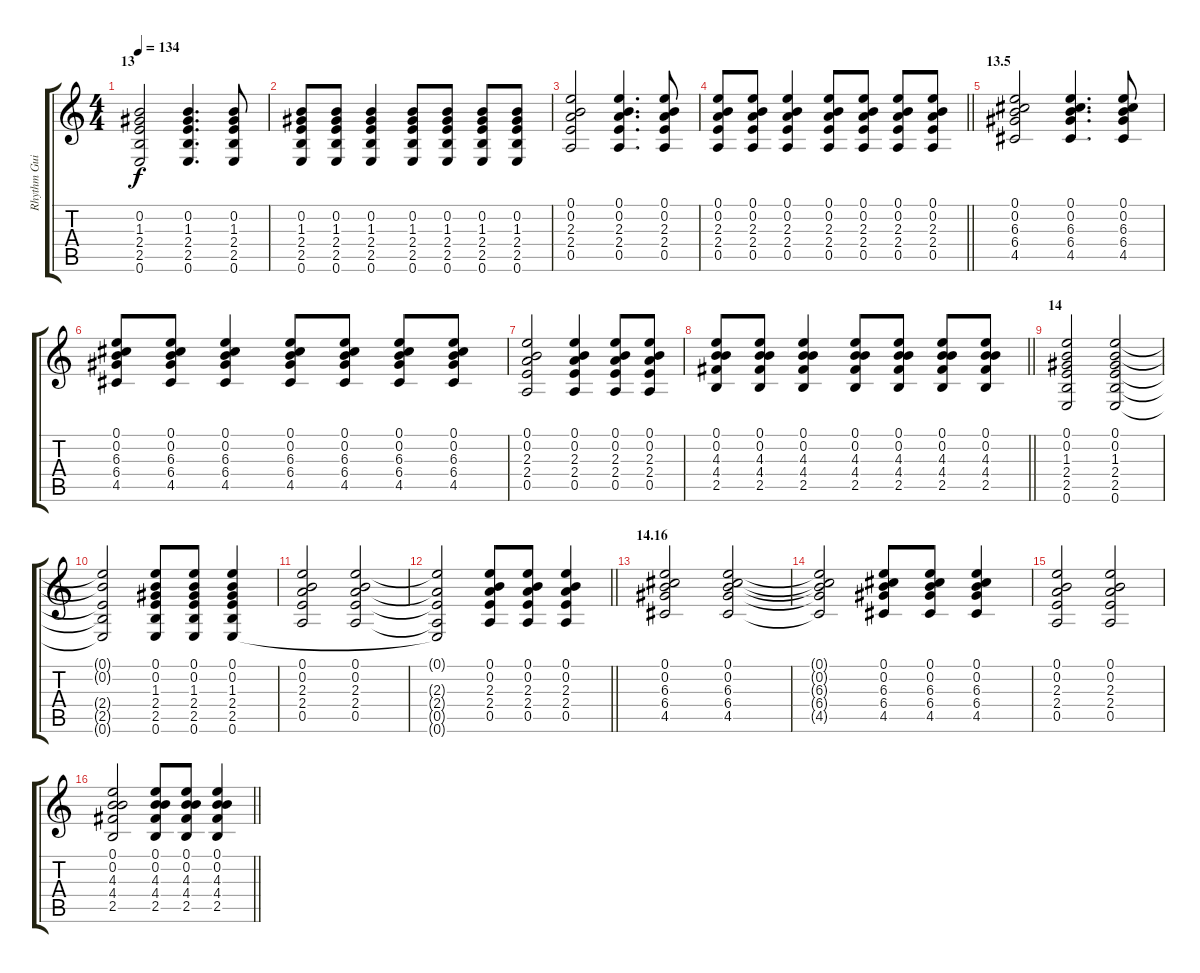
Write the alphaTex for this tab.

\track ("Rhythm Guitar" "Rhythm Gui") {instrument electricguitarjazz}
\staff {score tabs}
\tuning (E4 B3 G3 D3 A2 E2) {hide}
\ts (4 4)
\section ("" "13")
\tempo 134
\clef g2
\ks c
(0.2 1.3 2.4 2.5 0.6).2{dy f} (0.2 1.3 2.4 2.5 0.6).4{d} (0.2 1.3 2.4 2.5 0.6).8 |
(0.2 1.3 2.4 2.5 0.6).8 (0.2 1.3 2.4 2.5 0.6).8 (0.2 1.3 2.4 2.5 0.6).4 (0.2 1.3 2.4 2.5 0.6).8 (0.2 1.3 2.4 2.5 0.6).8 (0.2 1.3 2.4 2.5 0.6).8 (0.2 1.3 2.4 2.5 0.6).8 |
(0.1 0.2 2.3 2.4 0.5).2 (0.1 0.2 2.3 2.4 0.5).4{d} (0.1 0.2 2.3 2.4 0.5).8 |
\barLineRight lightlight
(0.1 0.2 2.3 2.4 0.5).8 (0.1 0.2 2.3 2.4 0.5).8 (0.1 0.2 2.3 2.4 0.5).4 (0.1 0.2 2.3 2.4 0.5).8 (0.1 0.2 2.3 2.4 0.5).8 (0.1 0.2 2.3 2.4 0.5).8 (0.1 0.2 2.3 2.4 0.5).8 |
\section ("" "13.5")
(0.1 0.2 6.3 6.4 4.5).2 (0.1 0.2 6.3 6.4 4.5).4{d} (0.1 0.2 6.3 6.4 4.5).8 |
(0.1 0.2 6.3 6.4 4.5).8 (0.1 0.2 6.3 6.4 4.5).8 (0.1 0.2 6.3 6.4 4.5).4 (0.1 0.2 6.3 6.4 4.5).8 (0.1 0.2 6.3 6.4 4.5).8 (0.1 0.2 6.3 6.4 4.5).8 (0.1 0.2 6.3 6.4 4.5).8 |
(0.1 0.2 2.3 2.4 0.5).2 (0.1 0.2 2.3 2.4 0.5).4 (0.1 0.2 2.3 2.4 0.5).8 (0.1 0.2 2.3 2.4 0.5).8 |
\barLineRight lightlight
(0.1 0.2 4.3 4.4 2.5).8 (0.1 0.2 4.3 4.4 2.5).8 (0.1 0.2 4.3 4.4 2.5).4 (0.1 0.2 4.3 4.4 2.5).8 (0.1 0.2 4.3 4.4 2.5).8 (0.1 0.2 4.3 4.4 2.5).8 (0.1 0.2 4.3 4.4 2.5).8 |
\section ("" "14")
(0.1 0.2 1.3 2.4 2.5 0.6).2{volume 10 instrument distortionguitar} (0.1 0.2 1.3 2.4 2.5 0.6).2 |
(0.1{t} 0.2{t} 2.4{t} 2.5{t} 0.6{t}).2 (0.1 0.2 1.3 2.4 2.5 0.6).8 (0.1 0.2 1.3 2.4 2.5 0.6).8 (0.1 0.2 1.3 2.4 2.5 0.6).4 |
(0.1 0.2 2.3 2.4 0.5).2 (0.1 0.2 2.3 2.4 0.5).2 |
\barLineRight lightlight
(0.1{t} 2.3{t} 2.4{t} 0.5{t} 0.6{t}).2 (0.1 0.2 2.3 2.4 0.5).8 (0.1 0.2 2.3 2.4 0.5).8 (0.1 0.2 2.3 2.4 0.5).4 |
\section ("" "14.16")
(0.1 0.2 6.3 6.4 4.5).2 (0.1 0.2 6.3 6.4 4.5).2 |
(0.1{t} 0.2{t} 6.3{t} 6.4{t} 4.5{t}).2 (0.1 0.2 6.3 6.4 4.5).8 (0.1 0.2 6.3 6.4 4.5).8 (0.1 0.2 6.3 6.4 4.5).4 |
(0.1 0.2 2.3 2.4 0.5).2 (0.1 0.2 2.3 2.4 0.5).2 |
\barLineRight lightlight
(0.1 0.2 4.3 4.4 2.5).2 (0.1 0.2 4.3 4.4 2.5).8 (0.1 0.2 4.3 4.4 2.5).8 (0.1 0.2 4.3 4.4 2.5).4
